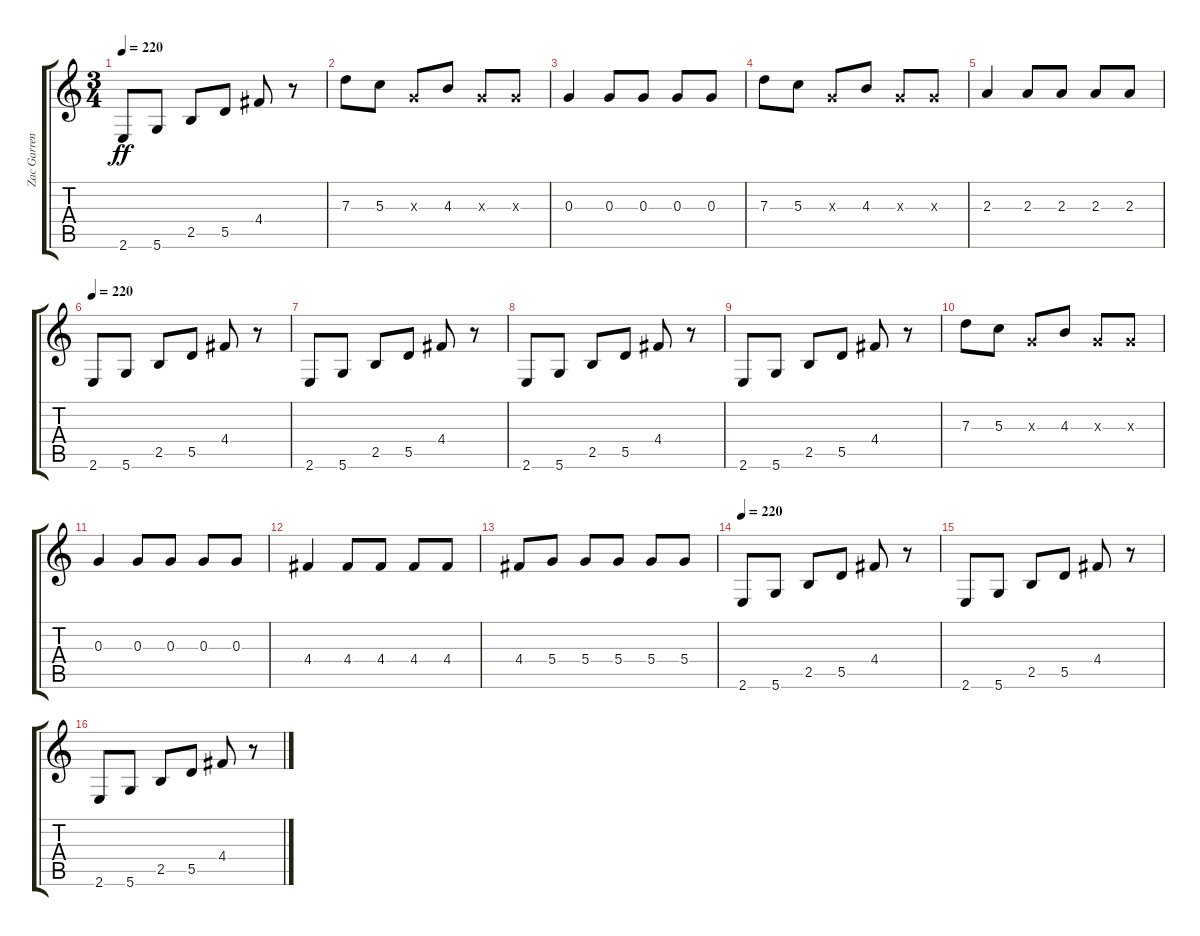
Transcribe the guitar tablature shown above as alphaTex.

\track ("Zac Garren" "Zac Garren") {instrument overdrivenguitar}
\staff {score tabs}
\tuning (E4 B3 G3 D3 A2 D2) {hide}
\ts (3 4)
\tempo 220
\clef g2
\ks c
2.6.8{dy ff} 5.6.8 2.5.8 5.5.8 4.4.8 r.8 |
7.3.8 5.3.8 0.3{x}.8 4.3.8 0.3{x}.8 0.3{x}.8 |
0.3.4 0.3.8 0.3.8 0.3.8 0.3.8 |
7.3.8 5.3.8 0.3{x}.8 4.3.8 0.3{x}.8 0.3{x}.8 |
2.3.4 2.3.8 2.3.8 2.3.8 2.3.8 |
\tempo 220
2.6.8 5.6.8 2.5.8 5.5.8 4.4.8 r.8 |
2.6.8 5.6.8 2.5.8 5.5.8 4.4.8 r.8 |
2.6.8 5.6.8 2.5.8 5.5.8 4.4.8 r.8 |
2.6.8 5.6.8 2.5.8 5.5.8 4.4.8 r.8 |
7.3.8 5.3.8 0.3{x}.8 4.3.8 0.3{x}.8 0.3{x}.8 |
0.3.4 0.3.8 0.3.8 0.3.8 0.3.8 |
4.4.4 4.4.8 4.4.8 4.4.8 4.4.8 |
4.4.8 5.4.8 5.4.8 5.4.8 5.4.8 5.4.8 |
\tempo 220
2.6.8 5.6.8 2.5.8 5.5.8 4.4.8 r.8 |
2.6.8 5.6.8 2.5.8 5.5.8 4.4.8 r.8 |
2.6.8 5.6.8 2.5.8 5.5.8 4.4.8 r.8
